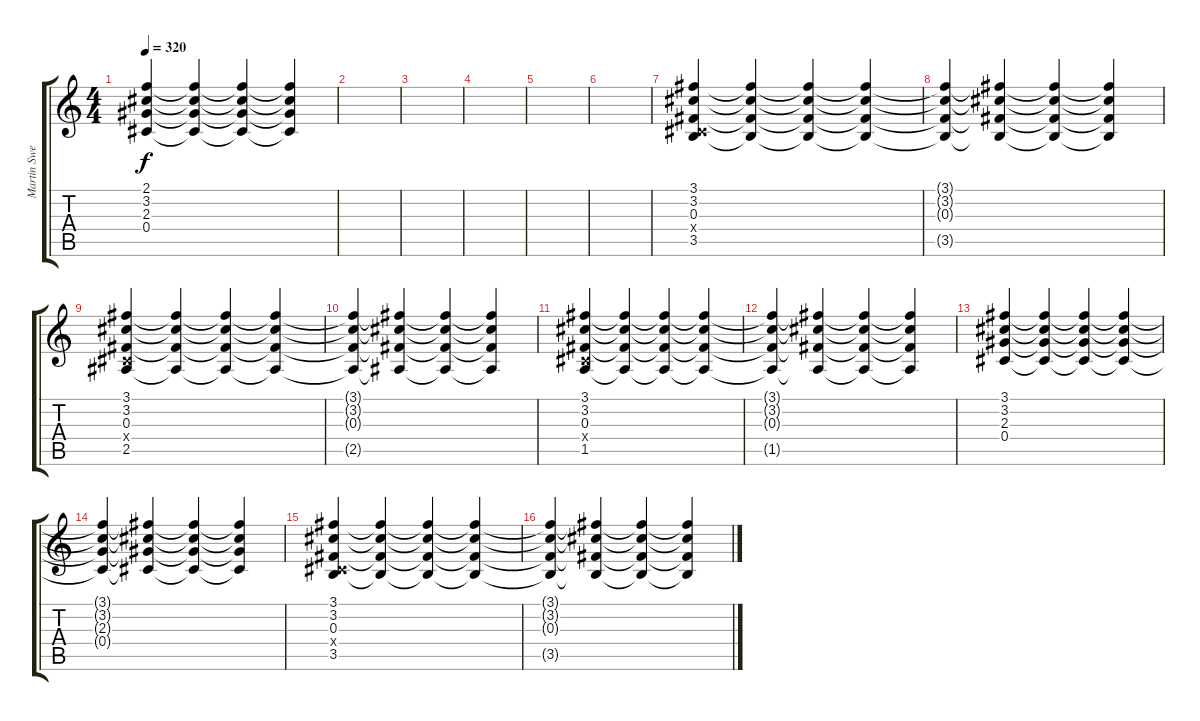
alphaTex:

\track ("Martin Sweet (Dist Guitar)" "Martin Swe") {instrument overdrivenguitar}
\staff {score tabs}
\tuning (Eb4 Bb3 Gb3 Db3 Ab2 Eb2) {hide}
\ts (4 4)
\tempo 320
\clef g2
\ks c
(2.1{t} 3.2{t} 2.3{t} 0.4{t}).4{dy f} (2.1{t} 3.2{t} 2.3{t} 0.4{t}).4 (2.1{t} 3.2{t} 2.3{t} 0.4{t}).4 (2.1{t} 3.2{t} 2.3{t} 0.4{t}).4 |
|
|
|
|
|
(3.1 3.2 0.3 0.4{x} 3.5).4{volume 11} (3.1{t} 3.2{t} 0.3{t} 3.5{t}).4 (3.1{t} 3.2{t} 0.3{t} 3.5{t}).4 (3.1{t} 3.2{t} 0.3{t} 3.5{t}).4 |
(3.1{t} 3.2{t} 0.3{t} 3.5{t}).4 (3.1{t} 3.2{t} 0.3{t} 3.5{t}).4 (3.1{t} 3.2{t} 0.3{t} 3.5{t}).4 (3.1{t} 3.2{t} 0.3{t} 3.5{t}).4 |
(3.1 3.2 0.3 0.4{x} 2.5).4 (3.1{t} 3.2{t} 0.3{t} 2.5{t}).4 (3.1{t} 3.2{t} 0.3{t} 2.5{t}).4 (3.1{t} 3.2{t} 0.3{t} 2.5{t}).4 |
(3.1{t} 3.2{t} 0.3{t} 2.5{t}).4 (3.1{t} 3.2{t} 0.3{t} 2.5{t}).4 (3.1{t} 3.2{t} 0.3{t} 2.5{t}).4 (3.1{t} 3.2{t} 0.3{t} 2.5{t}).4 |
(3.1 3.2 0.3 0.4{x} 1.5).4 (3.1{t} 3.2{t} 0.3{t} 1.5{t}).4 (3.1{t} 3.2{t} 0.3{t} 1.5{t}).4 (3.1{t} 3.2{t} 0.3{t} 1.5{t}).4 |
(3.1{t} 3.2{t} 0.3{t} 1.5{t}).4 (3.1{t} 3.2{t} 0.3{t} 1.5{t}).4 (3.1{t} 3.2{t} 0.3{t} 1.5{t}).4 (3.1{t} 3.2{t} 0.3{t} 1.5{t}).4 |
(3.1 3.2 2.3 0.4).4 (3.1{t} 3.2{t} 2.3{t} 0.4{t}).4 (3.1{t} 3.2{t} 2.3{t} 0.4{t}).4 (3.1{t} 3.2{t} 2.3{t} 0.4{t}).4 |
(3.1{t} 3.2{t} 2.3{t} 0.4{t}).4 (3.1{t} 3.2{t} 2.3{t} 0.4{t}).4 (3.1{t} 3.2{t} 2.3{t} 0.4{t}).4 (3.1{t} 3.2{t} 2.3{t} 0.4{t}).4 |
(3.1 3.2 0.3 0.4{x} 3.5).4 (3.1{t} 3.2{t} 0.3{t} 3.5{t}).4 (3.1{t} 3.2{t} 0.3{t} 3.5{t}).4 (3.1{t} 3.2{t} 0.3{t} 3.5{t}).4 |
(3.1{t} 3.2{t} 0.3{t} 3.5{t}).4 (3.1{t} 3.2{t} 0.3{t} 3.5{t}).4 (3.1{t} 3.2{t} 0.3{t} 3.5{t}).4 (3.1{t} 3.2{t} 0.3{t} 3.5{t}).4
